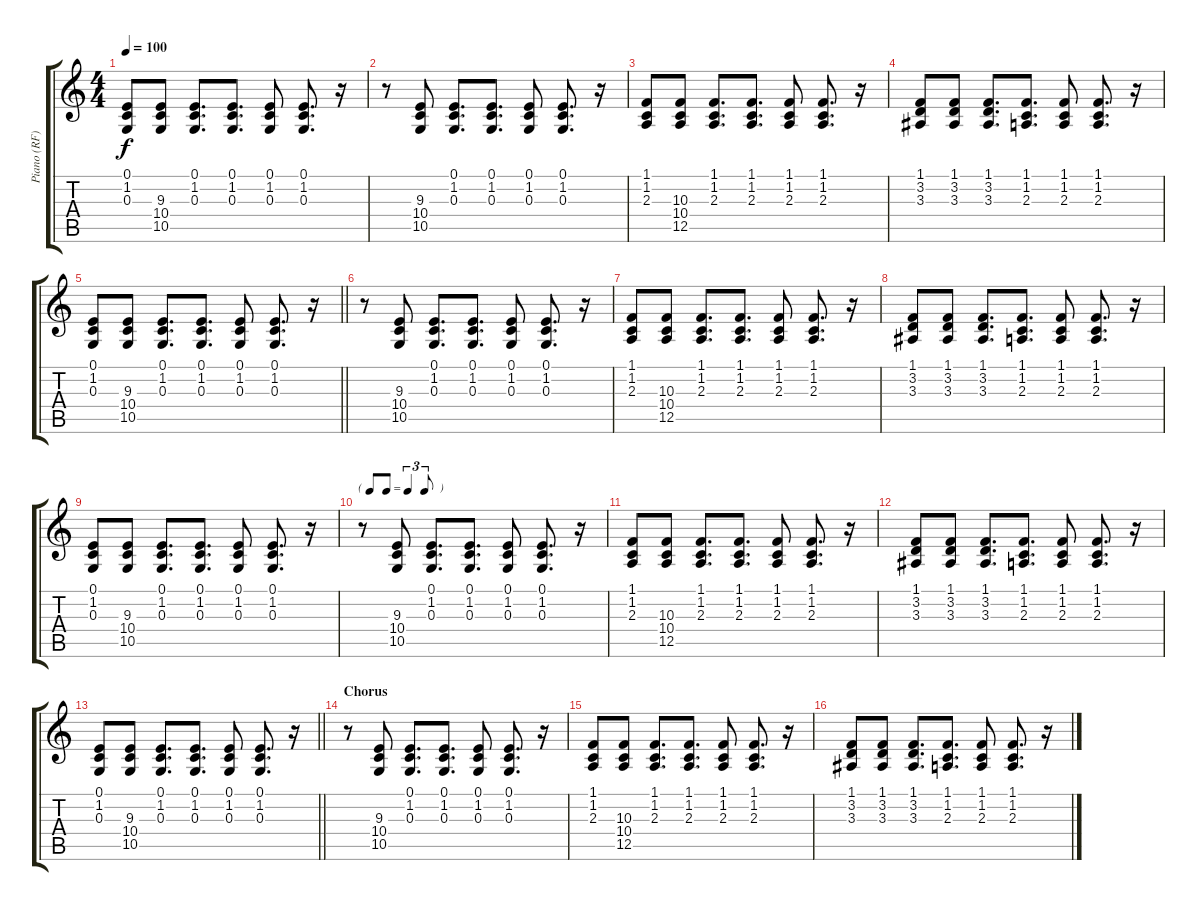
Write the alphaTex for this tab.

\track ("Piano (RF) Hand" "Piano (RF)") {instrument acousticgrandpiano}
\staff {score tabs}
\tuning (E4 B3 G3 D3 A2 E2) {hide}
\ts (4 4)
\tempo 100
\clef g2
\ks c
(0.1 1.2 0.3).8{dy f} (9.3 10.4 10.5).8 (0.1 1.2 0.3).8{d} (0.1 1.2 0.3).8{d} (0.1 1.2 0.3).8 (0.1 1.2 0.3).8{d} r.16 |
r.8 (9.3 10.4 10.5).8 (0.1 1.2 0.3).8{d} (0.1 1.2 0.3).8{d} (0.1 1.2 0.3).8 (0.1 1.2 0.3).8{d} r.16 |
(1.1 1.2 2.3).8 (10.3 10.4 12.5).8 (1.1 1.2 2.3).8{d} (1.1 1.2 2.3).8{d} (1.1 1.2 2.3).8 (1.1 1.2 2.3).8{d} r.16 |
(1.1 3.2 3.3).8 (1.1 3.2 3.3).8 (1.1 3.2 3.3).8{d} (1.1 1.2 2.3).8{d} (1.1 1.2 2.3).8 (1.1 1.2 2.3).8{d} r.16 |
\barLineRight lightlight
(0.1 1.2 0.3).8 (9.3 10.4 10.5).8 (0.1 1.2 0.3).8{d} (0.1 1.2 0.3).8{d} (0.1 1.2 0.3).8 (0.1 1.2 0.3).8{d} r.16 |
r.8 (9.3 10.4 10.5).8 (0.1 1.2 0.3).8{d} (0.1 1.2 0.3).8{d} (0.1 1.2 0.3).8 (0.1 1.2 0.3).8{d} r.16 |
(1.1 1.2 2.3).8 (10.3 10.4 12.5).8 (1.1 1.2 2.3).8{d} (1.1 1.2 2.3).8{d} (1.1 1.2 2.3).8 (1.1 1.2 2.3).8{d} r.16 |
(1.1 3.2 3.3).8 (1.1 3.2 3.3).8 (1.1 3.2 3.3).8{d} (1.1 1.2 2.3).8{d} (1.1 1.2 2.3).8 (1.1 1.2 2.3).8{d} r.16 |
(0.1 1.2 0.3).8 (9.3 10.4 10.5).8 (0.1 1.2 0.3).8{d} (0.1 1.2 0.3).8{d} (0.1 1.2 0.3).8 (0.1 1.2 0.3).8{d} r.16 |
\tf triplet8th
r.8 (9.3 10.4 10.5).8 (0.1 1.2 0.3).8{d} (0.1 1.2 0.3).8{d} (0.1 1.2 0.3).8 (0.1 1.2 0.3).8{d} r.16 |
(1.1 1.2 2.3).8 (10.3 10.4 12.5).8 (1.1 1.2 2.3).8{d} (1.1 1.2 2.3).8{d} (1.1 1.2 2.3).8 (1.1 1.2 2.3).8{d} r.16 |
(1.1 3.2 3.3).8 (1.1 3.2 3.3).8 (1.1 3.2 3.3).8{d} (1.1 1.2 2.3).8{d} (1.1 1.2 2.3).8 (1.1 1.2 2.3).8{d} r.16 |
\barLineRight lightlight
(0.1 1.2 0.3).8 (9.3 10.4 10.5).8 (0.1 1.2 0.3).8{d} (0.1 1.2 0.3).8{d} (0.1 1.2 0.3).8 (0.1 1.2 0.3).8{d} r.16 |
\section ("" "Chorus")
r.8 (9.3 10.4 10.5).8 (0.1 1.2 0.3).8{d} (0.1 1.2 0.3).8{d} (0.1 1.2 0.3).8 (0.1 1.2 0.3).8{d} r.16 |
(1.1 1.2 2.3).8 (10.3 10.4 12.5).8 (1.1 1.2 2.3).8{d} (1.1 1.2 2.3).8{d} (1.1 1.2 2.3).8 (1.1 1.2 2.3).8{d} r.16 |
(1.1 3.2 3.3).8 (1.1 3.2 3.3).8 (1.1 3.2 3.3).8{d} (1.1 1.2 2.3).8{d} (1.1 1.2 2.3).8 (1.1 1.2 2.3).8{d} r.16
